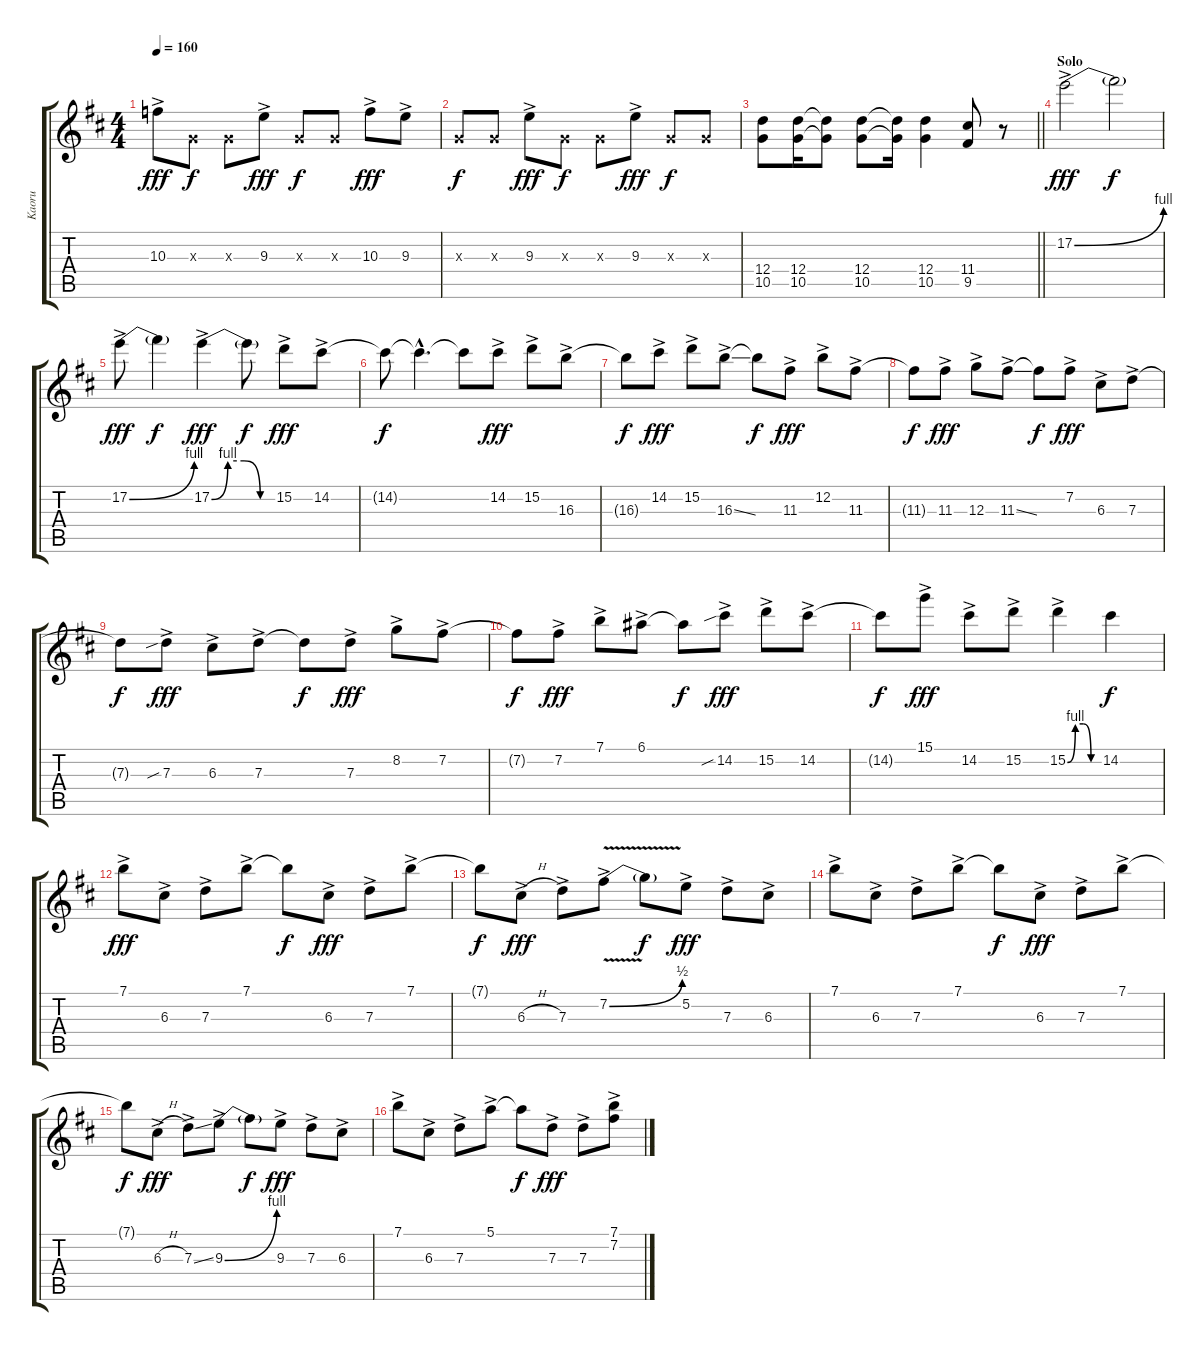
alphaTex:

\track ("Kaoru" "Kaoru") {instrument distortionguitar}
\staff {score tabs}
\tuning (E4 B3 G3 D3 A2 E2) {hide}
\ts (4 4)
\tempo 160
\clef g2
\ks d
10.3{ac}.8{dy fff} 0.3{x}.8{dy f} 0.3{x}.8 9.3{ac}.8{dy fff} 0.3{x}.8{dy f} 0.3{x}.8 10.3{ac}.8{dy fff} 9.3{ac}.8 |
0.3{x}.8{dy f} 0.3{x}.8 9.3{ac}.8{dy fff balance 4} 0.3{x}.8{dy f} 0.3{x}.8 9.3{ac}.8{dy fff} 0.3{x}.8{dy f} 0.3{x}.8 |
\barLineRight lightlight
(12.4 10.5).8 (12.4 10.5).16 (12.4{t} 10.5{t}).8 (12.4 10.5).8 (12.4{t} 10.5{t}).16 (12.4 10.5).4 (11.4 9.5).8 r.8 |
\section ("" "Solo")
17.2{be (bend 0 0 60 4) ac}.2{dy fff volume 15} 17.2{t}.2{dy f} |
17.2{be (bend 0 0 60 4) ac}.8{dy fff} 17.2{t}.4{dy f} 17.2{be (custom 0 0 15 4 30 4 45 0 60 0) ac}.4{dy fff} 17.2{t}.8{dy f} 15.2{ac}.8{dy fff} 14.2{ac}.8 |
14.2{t}.8{dy f} 14.2{hac t}.4{d} 14.2{t}.8 14.2{ac}.8{dy fff} 15.2{ac}.8 16.3{ac}.8 |
16.3{t}.8{dy f} 14.2{ac}.8{dy fff} 15.2{ac}.8 16.3{ss ac}.8 16.3{t}.8{dy f} 11.3{ac}.8{dy fff} 12.2{ac}.8 11.3{ac}.8 |
11.3{t}.8{dy f} 11.3{ac}.8{dy fff} 12.3{ac}.8 11.3{ss ac}.8 11.3{t}.8{dy f} 7.2{ac}.8{dy fff} 6.3{ac}.8 7.3{ac}.8 |
7.3{t}.8{dy f} 7.3{sib ac}.8{dy fff} 6.3{ac}.8 7.3{ac}.8 7.3{t}.8{dy f} 7.3{ac}.8{dy fff} 8.2{ac}.8 7.2{ac}.8 |
7.2{t}.8{dy f} 7.2{ac}.8{dy fff} 7.1{ac}.8 6.1{ac}.8 6.1{t}.8{dy f} 14.2{sib ac}.8{dy fff} 15.2{ac}.8 14.2{ac}.8 |
14.2{t}.8{dy f} 15.1{ac}.8{dy fff} 14.2{ac}.8 15.2{ac}.8 15.2{be (custom 0 0 15 4 30 4 45 0 60 0) ac}.4 14.2.4{dy f} |
7.1{ac}.8{dy fff} 6.3{ac}.8 7.3{ac}.8 7.1{ac}.8 7.1{t}.8{dy f} 6.3{ac}.8{dy fff} 7.3{ac}.8 7.1{ac}.8 |
7.1{t}.8{dy f} 6.3{h ac}.8{dy fff} 7.3{ac}.8 7.2{be (bend 0 0 60 2) v ac}.8 7.2{t}.8{dy f} 5.2{ac}.8{dy fff} 7.3{ac}.8 6.3{ac}.8 |
7.1{ac}.8 6.3{ac}.8 7.3{ac}.8 7.1{ac}.8 7.1{t}.8{dy f} 6.3{ac}.8{dy fff} 7.3{ac}.8 7.1{ac}.8 |
7.1{t}.8{dy f} 6.3{h ac}.8{dy fff} 7.3{ss ac}.8 9.3{be (bend 0 0 60 4) ac}.8 9.3{t}.8{dy f} 9.3{ac}.8{dy fff} 7.3{ac}.8 6.3{ac}.8 |
7.1{ac}.8 6.3{ac}.8 7.3{ac}.8 5.1{ac}.8 5.1{t}.8{dy f} 7.3{ac}.8{dy fff} 7.3{ac}.8 (7.1{ac} 7.2{ac}).8
